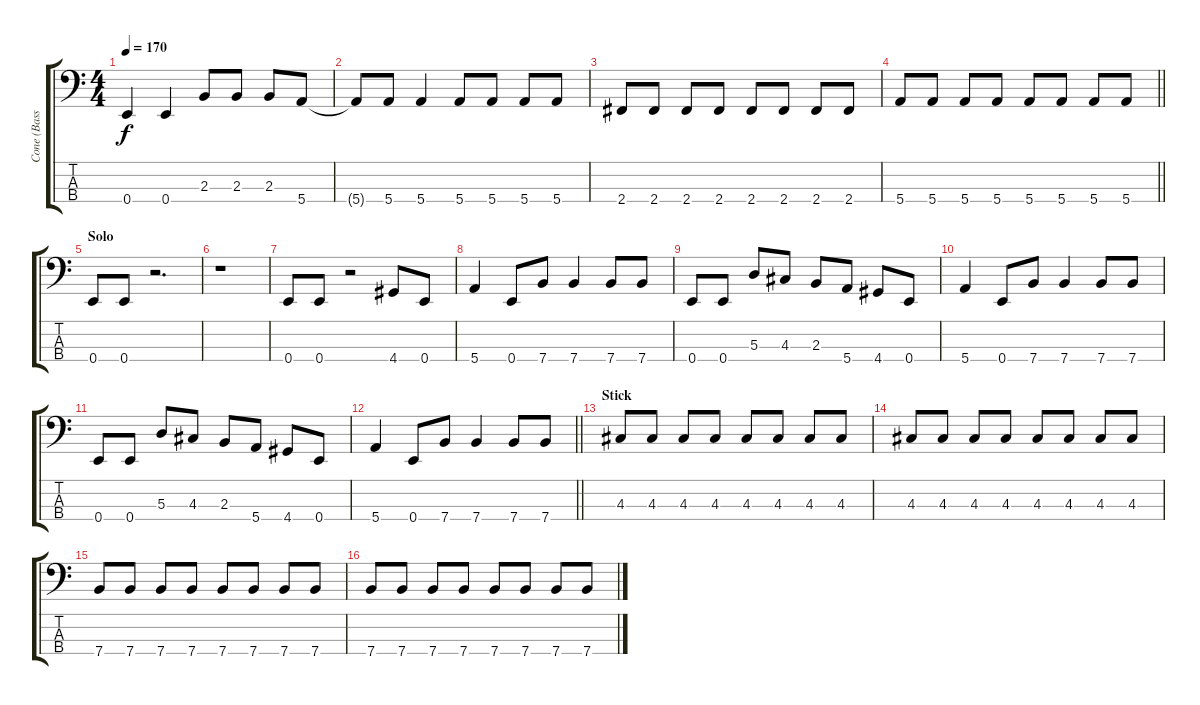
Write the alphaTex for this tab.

\track ("Cone (Bass)" "Cone (Bass") {instrument electricbassfinger}
\staff {score tabs}
\tuning (G2 D2 A1 E1) {hide}
\ts (4 4)
\tempo 170
\clef f4
\ks c
0.4.4{dy f} 0.4.4 2.3.8 2.3.8 2.3.8 5.4.8 |
5.4{t}.8 5.4.8 5.4.4 5.4.8 5.4.8 5.4.8 5.4.8 |
2.4.8 2.4.8 2.4.8 2.4.8 2.4.8 2.4.8 2.4.8 2.4.8 |
\barLineRight lightlight
5.4.8 5.4.8 5.4.8 5.4.8 5.4.8 5.4.8 5.4.8 5.4.8 |
\section ("" "Solo")
0.4.8 0.4.8 r.2{d} |
r.1 |
0.4.8 0.4.8 r.2 4.4.8 0.4.8 |
5.4.4 0.4.8 7.4.8 7.4.4 7.4.8 7.4.8 |
0.4.8 0.4.8 5.3.8 4.3.8 2.3.8 5.4.8 4.4.8 0.4.8 |
5.4.4 0.4.8 7.4.8 7.4.4 7.4.8 7.4.8 |
0.4.8 0.4.8 5.3.8 4.3.8 2.3.8 5.4.8 4.4.8 0.4.8 |
\barLineRight lightlight
5.4.4 0.4.8 7.4.8 7.4.4 7.4.8 7.4.8 |
\section ("" "Stick")
4.3.8 4.3.8 4.3.8 4.3.8 4.3.8 4.3.8 4.3.8 4.3.8 |
4.3.8 4.3.8 4.3.8 4.3.8 4.3.8 4.3.8 4.3.8 4.3.8 |
7.4.8 7.4.8 7.4.8 7.4.8 7.4.8 7.4.8 7.4.8 7.4.8 |
7.4.8 7.4.8 7.4.8 7.4.8 7.4.8 7.4.8 7.4.8 7.4.8
